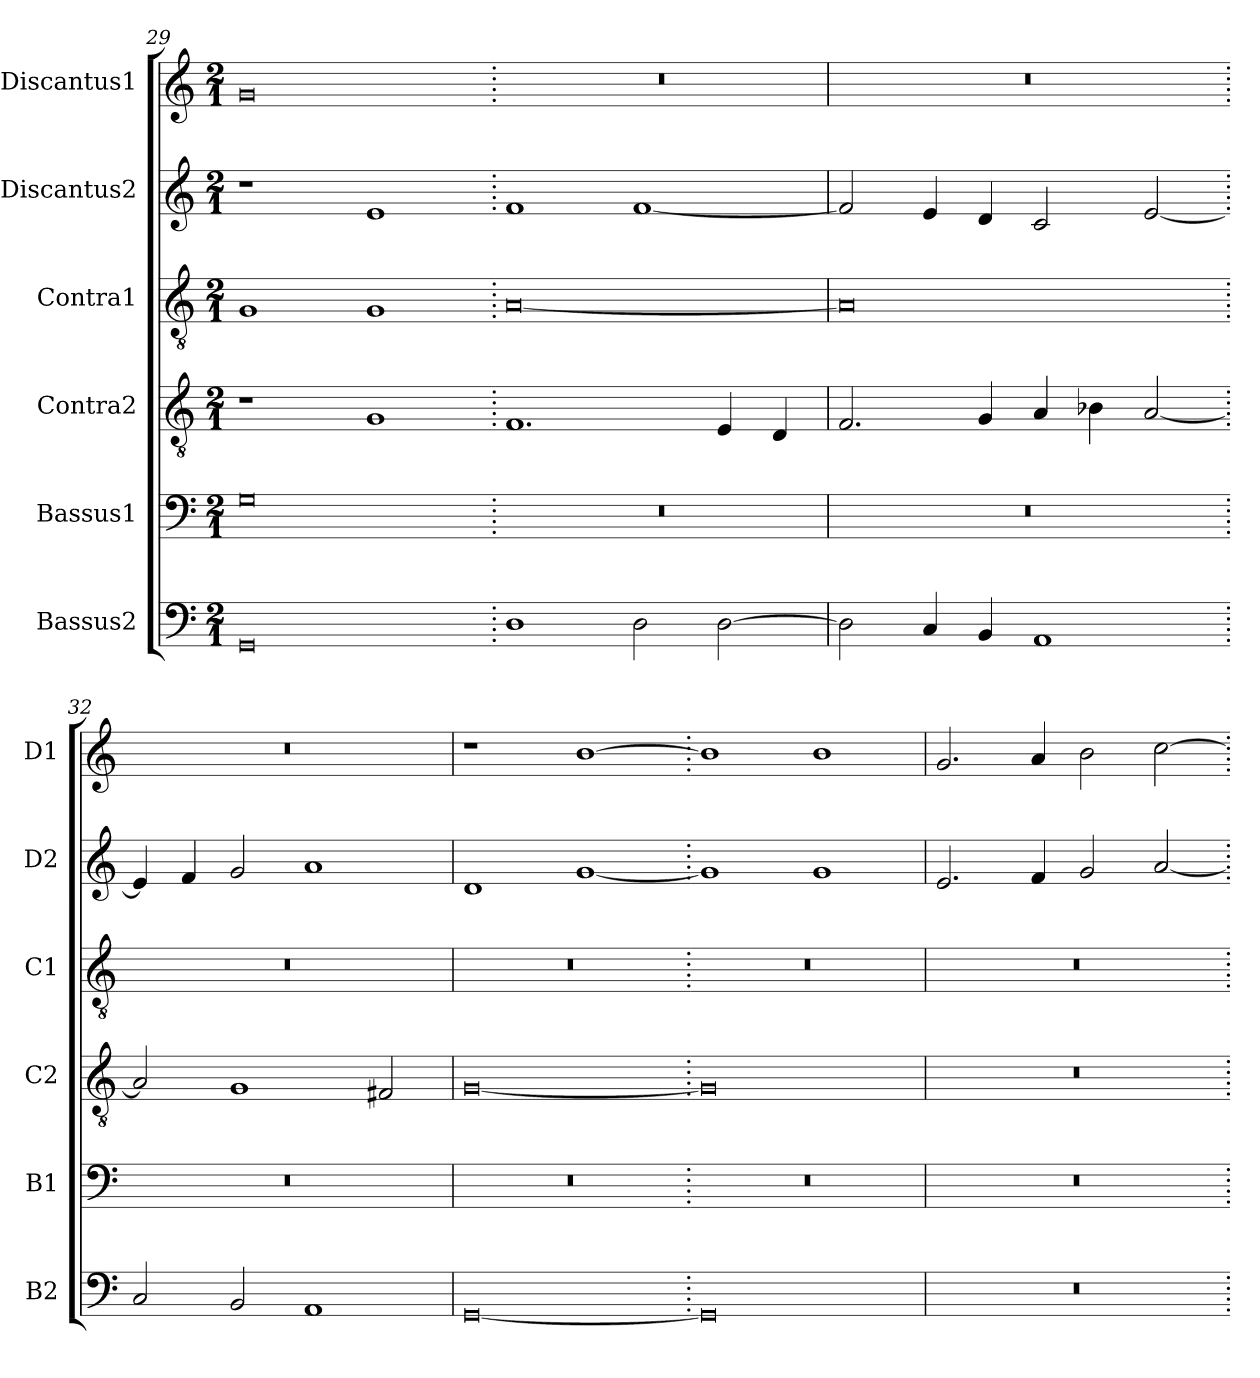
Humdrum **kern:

**kern	**kern	**kern	**kern	**kern	**kern
*part6	*part5	*part4	*part3	*part2	*part1
*staff6	*staff5	*staff4	*staff3	*staff2	*staff1
*I"Bassus2	*I"Bassus1	*I"Contra2	*I"Contra1	*I"Discantus2	*I"Discantus1
*I'B2	*I'B1	*I'C2	*I'C1	*I'D2	*I'D1
*clefF4	*clefF4	*clefGv2	*clefGv2	*clefG2	*clefG2
*k[]	*k[]	*k[]	*k[]	*k[]	*k[]
*M2/1	*M2/1	*M2/1	*M2/1	*M2/1	*M2/1
=29	=29	=29	=29	=29	=29
0GG	0G	1r	1G	1r	0g
.	.	1G	1G	1e	.
=30.	=30.	=30.	=30.	=30.	=30.
1D	0r	1.F	[0A	1f	0r
2D\	.	.	.	[1f	.
[2D\	.	4E/	.	.	.
.	.	4D/	.	.	.
=31	=31	=31	=31	=31	=31
2D\]	0r	2.F/	0A]	2f/]	0r
4C/	.	.	.	4e/	.
4BB/	.	4G/	.	4d/	.
1AA	.	4A/	.	2c/	.
.	.	4B-X\	.	.	.
.	.	[2A/	.	[2e/	.
=32.	=32.	=32.	=32.	=32.	=32.
2C/	0r	2A/]	0r	4e/]	0r
.	.	.	.	4f/	.
2BB/	.	1G	.	2g/	.
1AA	.	.	.	1a	.
.	.	2F#X/	.	.	.
=33	=33	=33	=33	=33	=33
[0GG	0r	[0G	0r	1d	1r
.	.	.	.	[1g	[1b
=34.	=34.	=34.	=34.	=34.	=34.
0GG]	0r	0G]	0r	1g]	1b]
.	.	.	.	1g	1b
=35	=35	=35	=35	=35	=35
0r	0r	0r	0r	2.e/	2.g/
.	.	.	.	4f/	4a/
.	.	.	.	2g/	2b\
.	.	.	.	[2a/	[2cc\
=.	=.	=.	=.	=.	=.
*-	*-	*-	*-	*-	*-
